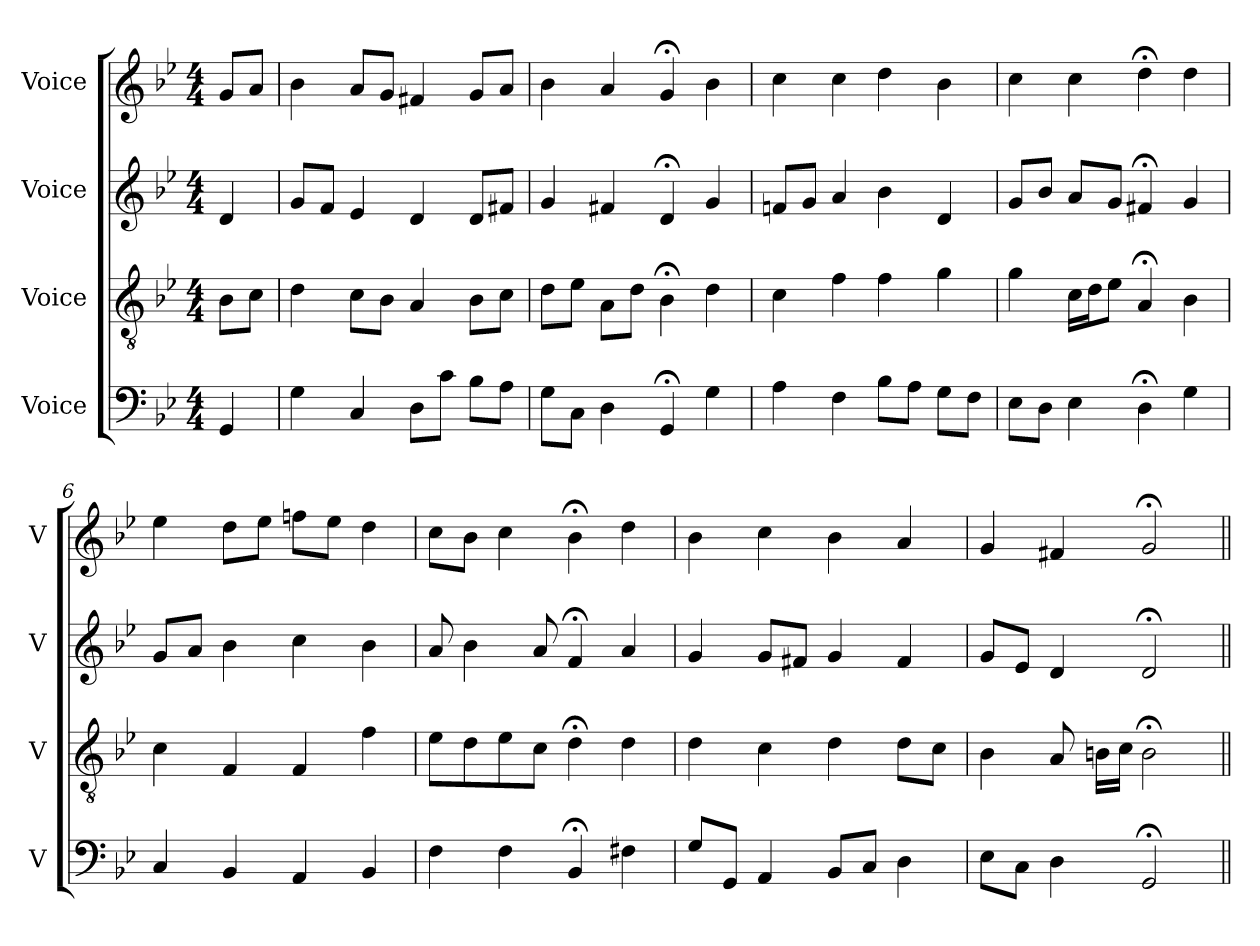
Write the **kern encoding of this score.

**kern	**kern	**kern	**kern
*part4	*part3	*part2	*part1
*staff4	*staff3	*staff2	*staff1
*I"Voice	*I"Voice	*I"Voice	*I"Voice
*I'V	*I'V	*I'V	*I'V
*clefF4	*clefGv2	*clefG2	*clefG2
*k[b-e-]	*k[b-e-]	*k[b-e-]	*k[b-e-]
*M4/4	*M4/4	*M4/4	*M4/4
*MM100	*MM100	*MM100	*MM100
=1	=1	=1	=1
4GG/	8B-\L	4d/	8g/L
.	8c\J	.	8a/J
=2	=2	=2	=2
4G\	4d\	8g/L	4b-\
.	.	8f/J	.
4C/	8c\L	4e-/	8a/L
.	8B-\J	.	8g/J
8D\L	4A/	4d/	4f#X/
8c\J	.	.	.
8B-\L	8B-\L	8d/L	8g/L
8A\J	8c\J	8f#X/J	8a/J
=3	=3	=3	=3
8G\L	8d\L	4g/	4b-\
8C\J	8e-\J	.	.
4D\	8A\L	4f#X/	4a/
.	8d\J	.	.
4GG;/	4B-;\	4d;/	4g;/
4G\	4d\	4g/	4b-\
=4	=4	=4	=4
4A\	4c\	8fn/L	4cc\
.	.	8g/J	.
4F\	4f\	4a/	4cc\
8B-\L	4f\	4b-\	4dd\
8A\J	.	.	.
8G\L	4g\	4d/	4b-\
8F\J	.	.	.
=5	=5	=5	=5
8E-\L	4g\	8g/L	4cc\
8D\J	.	8b-/J	.
4E-\	16c\LL	8a/L	4cc\
.	16d\J	.	.
.	8e-\J	8g/J	.
4D;\	4A;/	4f#X;/	4dd;\
4G\	4B-\	4g/	4dd\
=6	=6	=6	=6
4C/	4c\	8g/L	4ee-\
.	.	8a/J	.
4BB-/	4F/	4b-\	8dd\L
.	.	.	8ee-\J
4AA/	4F/	4cc\	8ffn\L
.	.	.	8ee-\J
4BB-/	4f\	4b-\	4dd\
!!LO:LB:g=z
=7	=7	=7	=7
4F\	8e-\L	8a/	8cc\L
.	8d\	4b-\	8b-\J
4F\	8e-\	.	4cc\
.	8c\J	8a/	.
4BB-;/	4d;\	4f;/	4b-;\
4F#X\	4d\	4a/	4dd\
=8	=8	=8	=8
8G/L	4d\	4g/	4b-\
8GG/J	.	.	.
4AA/	4c\	8g/L	4cc\
.	.	8f#X/J	.
8BB-/L	4d\	4g/	4b-\
8C/J	.	.	.
4D\	8d\L	4f#/	4a/
.	8c\J	.	.
=9	=9	=9	=9
8E-\L	4B-\	8g/L	4g/
8C\J	.	8e-/J	.
4D\	8A/	4d/	4f#X/
.	16Bn\LL	.	.
.	16c\JJ	.	.
2GG;/	2B;\	2d;/	2g;/
=||	=||	=||	=||
*-	*-	*-	*-
